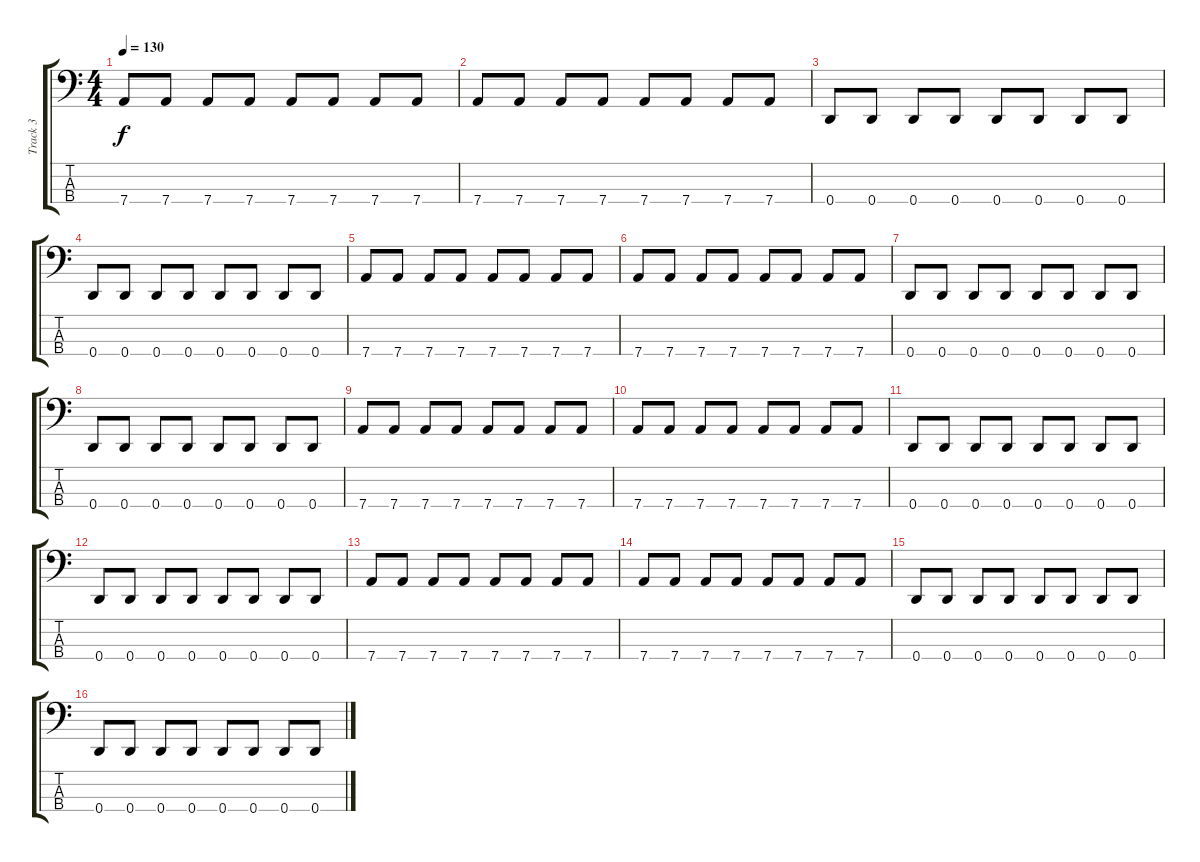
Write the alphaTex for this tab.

\track ("Track 3" "Track 3") {instrument electricbasspick}
\staff {score tabs}
\tuning (G2 D2 A1 D1) {hide}
\ts (4 4)
\tempo 130
\clef f4
\ks c
7.4.8{dy f} 7.4.8 7.4.8 7.4.8 7.4.8 7.4.8 7.4.8 7.4.8 |
7.4.8 7.4.8 7.4.8 7.4.8 7.4.8 7.4.8 7.4.8 7.4.8 |
0.4.8 0.4.8 0.4.8 0.4.8 0.4.8 0.4.8 0.4.8 0.4.8 |
0.4.8 0.4.8 0.4.8 0.4.8 0.4.8 0.4.8 0.4.8 0.4.8 |
7.4.8 7.4.8 7.4.8 7.4.8 7.4.8 7.4.8 7.4.8 7.4.8 |
7.4.8 7.4.8 7.4.8 7.4.8 7.4.8 7.4.8 7.4.8 7.4.8 |
0.4.8 0.4.8 0.4.8 0.4.8 0.4.8 0.4.8 0.4.8 0.4.8 |
0.4.8 0.4.8 0.4.8 0.4.8 0.4.8 0.4.8 0.4.8 0.4.8 |
7.4.8 7.4.8 7.4.8 7.4.8 7.4.8 7.4.8 7.4.8 7.4.8 |
7.4.8 7.4.8 7.4.8 7.4.8 7.4.8 7.4.8 7.4.8 7.4.8 |
0.4.8 0.4.8 0.4.8 0.4.8 0.4.8 0.4.8 0.4.8 0.4.8 |
0.4.8 0.4.8 0.4.8 0.4.8 0.4.8 0.4.8 0.4.8 0.4.8 |
7.4.8 7.4.8 7.4.8 7.4.8 7.4.8 7.4.8 7.4.8 7.4.8 |
7.4.8 7.4.8 7.4.8 7.4.8 7.4.8 7.4.8 7.4.8 7.4.8 |
0.4.8 0.4.8 0.4.8 0.4.8 0.4.8 0.4.8 0.4.8 0.4.8 |
0.4.8 0.4.8 0.4.8 0.4.8 0.4.8 0.4.8 0.4.8 0.4.8
